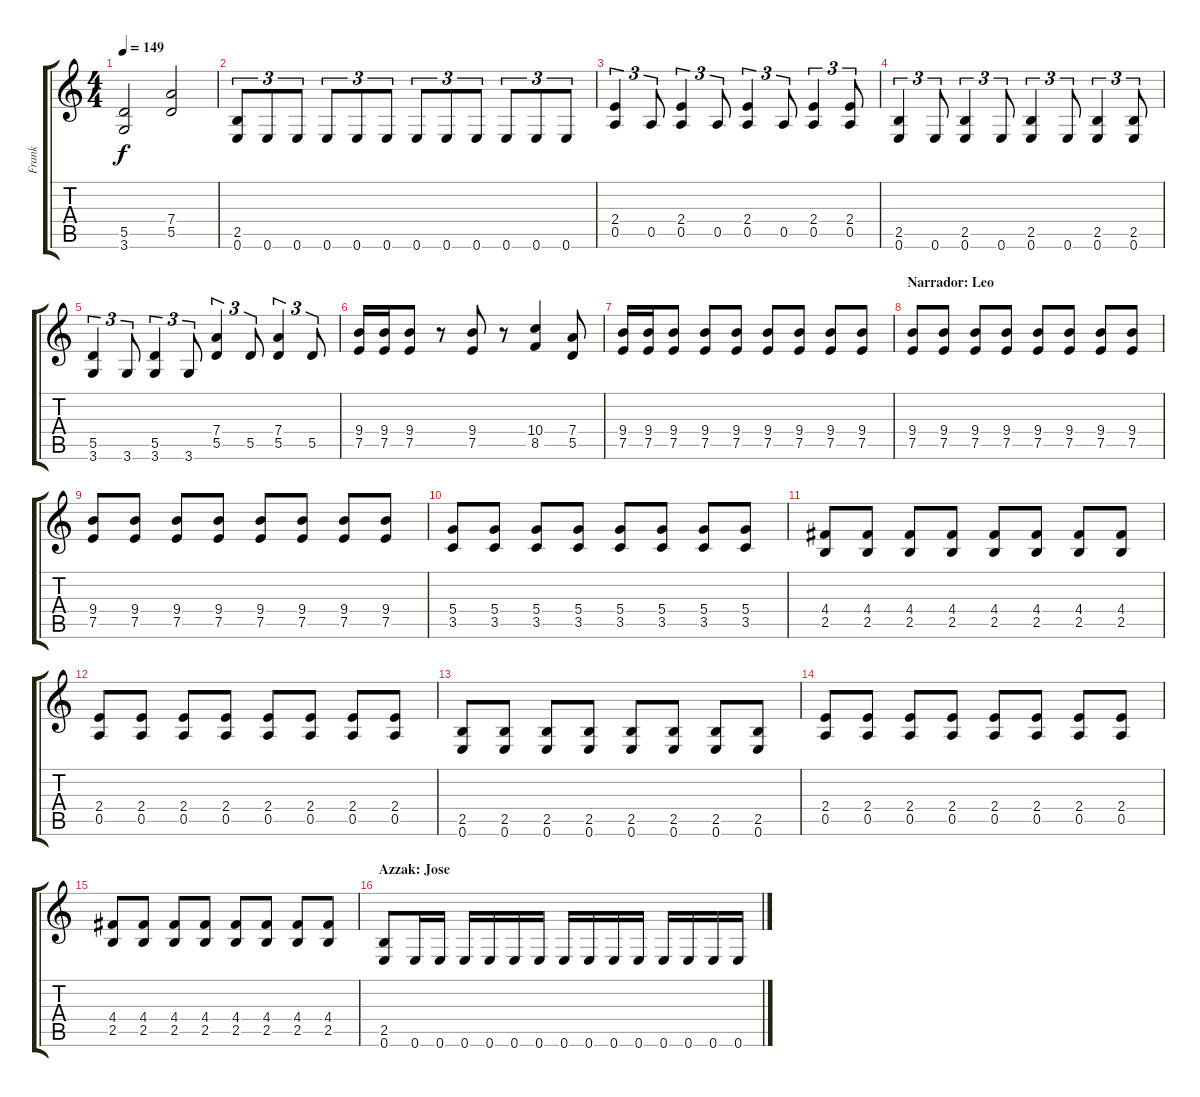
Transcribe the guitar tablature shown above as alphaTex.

\track ("Frank" "Frank") {instrument distortionguitar}
\staff {score tabs}
\tuning (E4 B3 G3 D3 A2 E2) {hide}
\ts (4 4)
\tempo 149
\clef g2
\ks c
(5.5 3.6).2{dy f} (7.4 5.5).2 |
(2.5 0.6).8{tu (3 2)} 0.6.8{tu (3 2)} 0.6.8{tu (3 2)} 0.6.8{tu (3 2)} 0.6.8{tu (3 2)} 0.6.8{tu (3 2)} 0.6.8{tu (3 2)} 0.6.8{tu (3 2)} 0.6.8{tu (3 2)} 0.6.8{tu (3 2)} 0.6.8{tu (3 2)} 0.6.8{tu (3 2)} |
(2.4 0.5).4{tu (3 2)} 0.5.8{tu (3 2)} (2.4 0.5).4{tu (3 2)} 0.5.8{tu (3 2)} (2.4 0.5).4{tu (3 2)} 0.5.8{tu (3 2)} (2.4 0.5).4{tu (3 2)} (2.4 0.5).8{tu (3 2)} |
(2.5 0.6).4{tu (3 2)} 0.6.8{tu (3 2)} (2.5 0.6).4{tu (3 2)} 0.6.8{tu (3 2)} (2.5 0.6).4{tu (3 2)} 0.6.8{tu (3 2)} (2.5 0.6).4{tu (3 2)} (2.5 0.6).8{tu (3 2)} |
(5.5 3.6).4{tu (3 2)} 3.6.8{tu (3 2)} (5.5 3.6).4{tu (3 2)} 3.6.8{tu (3 2)} (7.4 5.5).4{tu (3 2)} 5.5.8{tu (3 2)} (7.4 5.5).4{tu (3 2)} 5.5.8{tu (3 2)} |
(9.4 7.5).16 (9.4 7.5).16 (9.4 7.5).8 r.8 (9.4 7.5).8 r.8 (10.4 8.5).4 (7.4 5.5).8 |
(9.4 7.5).16 (9.4 7.5).16 (9.4 7.5).8 (9.4 7.5).8 (9.4 7.5).8 (9.4 7.5).8 (9.4 7.5).8 (9.4 7.5).8 (9.4 7.5).8 |
\section ("" "Narrador: Leo")
(9.4 7.5).8 (9.4 7.5).8 (9.4 7.5).8 (9.4 7.5).8 (9.4 7.5).8 (9.4 7.5).8 (9.4 7.5).8 (9.4 7.5).8 |
(9.4 7.5).8 (9.4 7.5).8 (9.4 7.5).8 (9.4 7.5).8 (9.4 7.5).8 (9.4 7.5).8 (9.4 7.5).8 (9.4 7.5).8 |
(5.4 3.5).8 (5.4 3.5).8 (5.4 3.5).8 (5.4 3.5).8 (5.4 3.5).8 (5.4 3.5).8 (5.4 3.5).8 (5.4 3.5).8 |
(4.4 2.5).8 (4.4 2.5).8 (4.4 2.5).8 (4.4 2.5).8 (4.4 2.5).8 (4.4 2.5).8 (4.4 2.5).8 (4.4 2.5).8 |
(2.4 0.5).8 (2.4 0.5).8 (2.4 0.5).8 (2.4 0.5).8 (2.4 0.5).8 (2.4 0.5).8 (2.4 0.5).8 (2.4 0.5).8 |
(2.5 0.6).8 (2.5 0.6).8 (2.5 0.6).8 (2.5 0.6).8 (2.5 0.6).8 (2.5 0.6).8 (2.5 0.6).8 (2.5 0.6).8 |
(2.4 0.5).8 (2.4 0.5).8 (2.4 0.5).8 (2.4 0.5).8 (2.4 0.5).8 (2.4 0.5).8 (2.4 0.5).8 (2.4 0.5).8 |
(4.4 2.5).8 (4.4 2.5).8 (4.4 2.5).8 (4.4 2.5).8 (4.4 2.5).8 (4.4 2.5).8 (4.4 2.5).8 (4.4 2.5).8 |
\section ("" "Azzak: Jose")
(2.5 0.6).8 0.6.16 0.6.16 0.6.16 0.6.16 0.6.16 0.6.16 0.6.16 0.6.16 0.6.16 0.6.16 0.6.16 0.6.16 0.6.16 0.6.16
